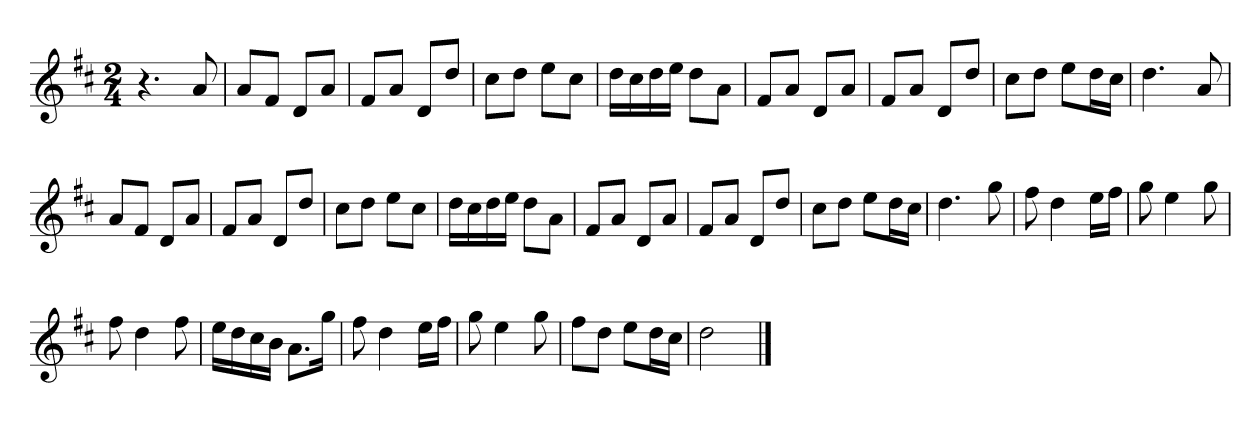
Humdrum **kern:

**kern
*part1
*staff1
*clefG2
*k[f#c#]
*M2/4
=
4.r
8a/
=
8a/L
8f#/J
8d/L
8a/J
=
8f#/L
8a/J
8d/L
8dd/J
=
8cc#\L
8dd\J
8ee\L
8cc#\J
=
16dd\LL
16cc#\
16dd\
16ee\JJ
8dd\L
8a\J
=
8f#/L
8a/J
8d/L
8a/J
=
8f#/L
8a/J
8d/L
8dd/J
=
8cc#\L
8dd\J
8ee\L
16dd\L
16cc#\JJ
=
4.dd\
8a/
=
8a/L
8f#/J
8d/L
8a/J
=
8f#/L
8a/J
8d/L
8dd/J
=
8cc#\L
8dd\J
8ee\L
8cc#\J
=
16dd\LL
16cc#\
16dd\
16ee\JJ
8dd\L
8a\J
=
8f#/L
8a/J
8d/L
8a/J
=
8f#/L
8a/J
8d/L
8dd/J
=
8cc#\L
8dd\J
8ee\L
16dd\L
16cc#\JJ
=
4.dd\
8gg\
=
8ff#\
4dd\
16ee\LL
16ff#\JJ
=
8gg\
4ee\
8gg\
=
8ff#\
4dd\
8ff#\
=
16ee\LL
16dd\
16cc#\
16b\JJ
8.a\L
16gg\Jk
=
8ff#\
4dd\
16ee\LL
16ff#\JJ
=
8gg\
4ee\
8gg\
=
8ff#\L
8dd\J
8ee\L
16dd\L
16cc#\JJ
=
2dd\
==
*-
